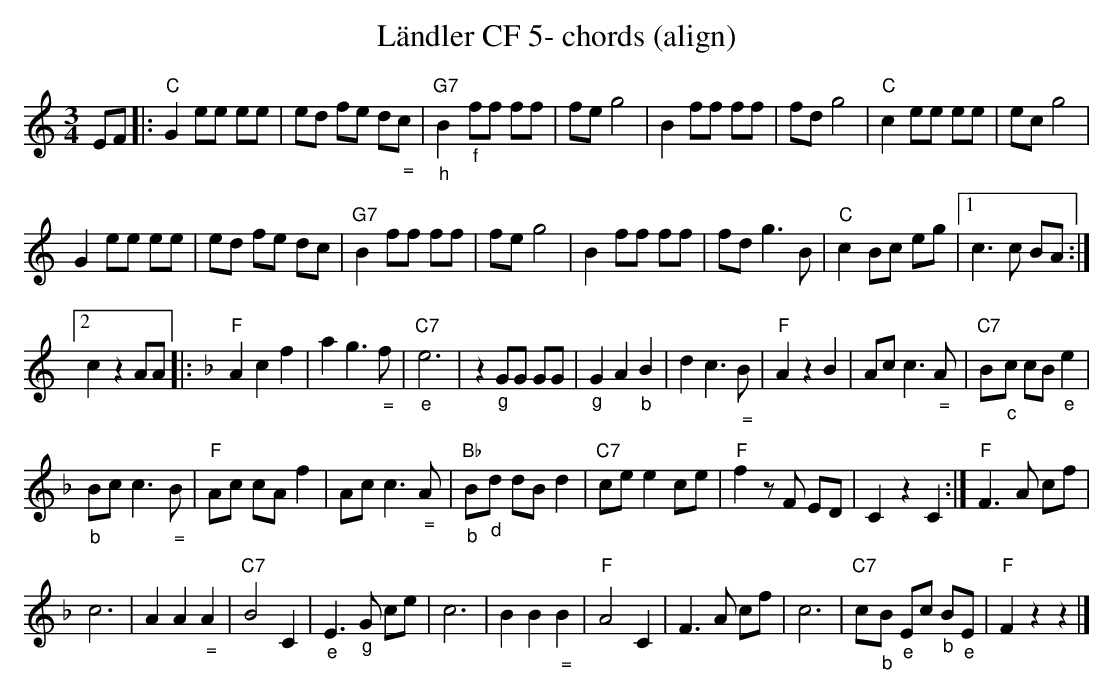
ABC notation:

X:1
T:L\"andler CF 5- chords (align)
M:3/4
L:1/8
K:Cmaj%%MIDI gchordon
EF |: "C"G2ee ee | ed fe d"_ ="c | "G7""_h"B2"_f"ff ff | feg4 | B2ff ff | fdg4 | "C"c2ee ee | \
ecg4 |
 G2ee ee | ed fe dc | "G7"B2ff ff | feg4 | B2ff ff | fdg3B | "C"c2Bc eg |1 \
c3c BA :|2
 c2z2AA |: [K:Fmaj] "F"A2c2f2 | a2g3"_ ="f | "C7""_e"e6 | z2"_g"GG GG | "_g"G2A2"_b"B2 | d2c3"_ ="B | \
"F"A2z2B2 | Acc3"_ ="A | "C7"B"_c"c cB"_e"e2 |
"_b"Bcc3"_ ="B | "F"Ac cAf2 | Acc3"_ ="A | "Bb""_b"B"_d"d dBd2 | \
"C7"cee2ce | "F"f2zF ED | C2z2C2 :| "F"F3A cf |
 c6 |A2A2"_ ="A2 | "C7"B4C2 | \
"_e"E3"_g"G ce | c6 | B2B2"_ ="B2 | "F"A4C2 | F3A cf | c6 | "C7"c"_b"B "_e"Ec "_b"B"_e"E | "F"F2z2z2 |]
